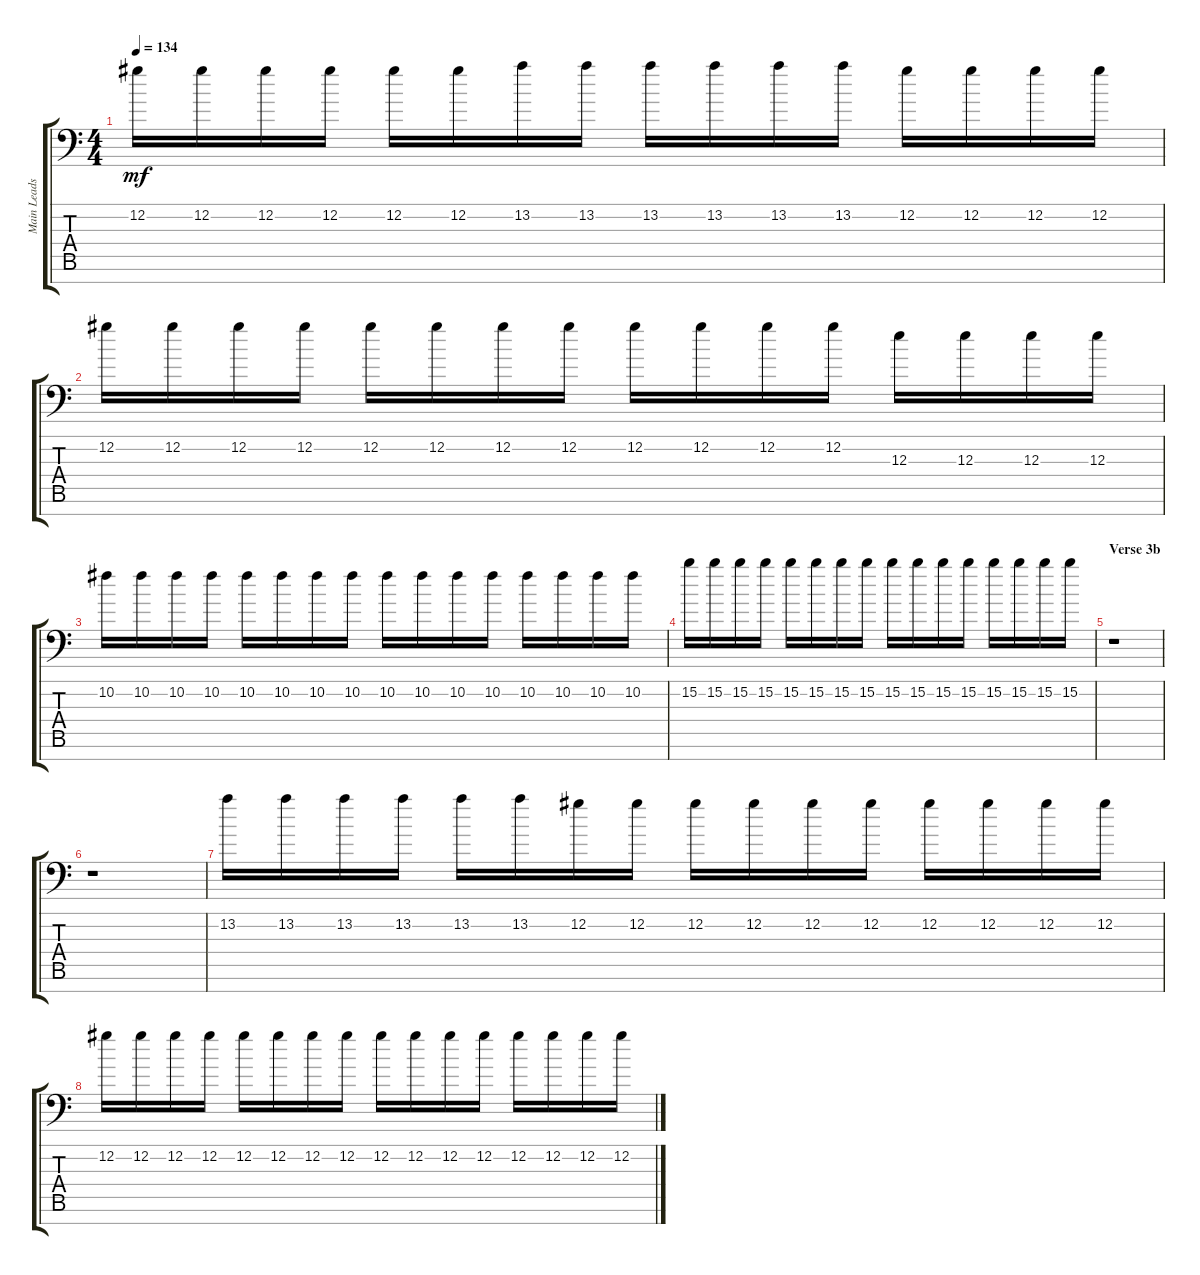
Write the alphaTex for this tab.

\track ("Main Leads" "Main Leads") {instrument distortionguitar}
\staff {score tabs}
\tuning (Db4 Ab3 E3 B2 Gb2 Db2 Gb1) {hide}
\ts (4 4)
\tempo 134
\clef f4
\ks c
12.2.16{dy mf} 12.2.16 12.2.16 12.2.16 12.2.16 12.2.16 13.2.16 13.2.16 13.2.16 13.2.16 13.2.16 13.2.16 12.2.16 12.2.16 12.2.16 12.2.16 |
12.2.16 12.2.16 12.2.16 12.2.16 12.2.16 12.2.16 12.2.16 12.2.16 12.2.16 12.2.16 12.2.16 12.2.16 12.3.16 12.3.16 12.3.16 12.3.16 |
10.2.16 10.2.16 10.2.16 10.2.16 10.2.16 10.2.16 10.2.16 10.2.16 10.2.16 10.2.16 10.2.16 10.2.16 10.2.16 10.2.16 10.2.16 10.2.16 |
15.2.16 15.2.16 15.2.16 15.2.16 15.2.16 15.2.16 15.2.16 15.2.16 15.2.16 15.2.16 15.2.16 15.2.16 15.2.16 15.2.16 15.2.16 15.2.16 |
\section ("" "Verse 3b")
r.1 |
r.1 |
13.2.16 13.2.16 13.2.16 13.2.16 13.2.16 13.2.16 12.2.16 12.2.16 12.2.16 12.2.16 12.2.16 12.2.16 12.2.16 12.2.16 12.2.16 12.2.16 |
12.2.16 12.2.16 12.2.16 12.2.16 12.2.16 12.2.16 12.2.16 12.2.16 12.2.16 12.2.16 12.2.16 12.2.16 12.2.16 12.2.16 12.2.16 12.2.16
